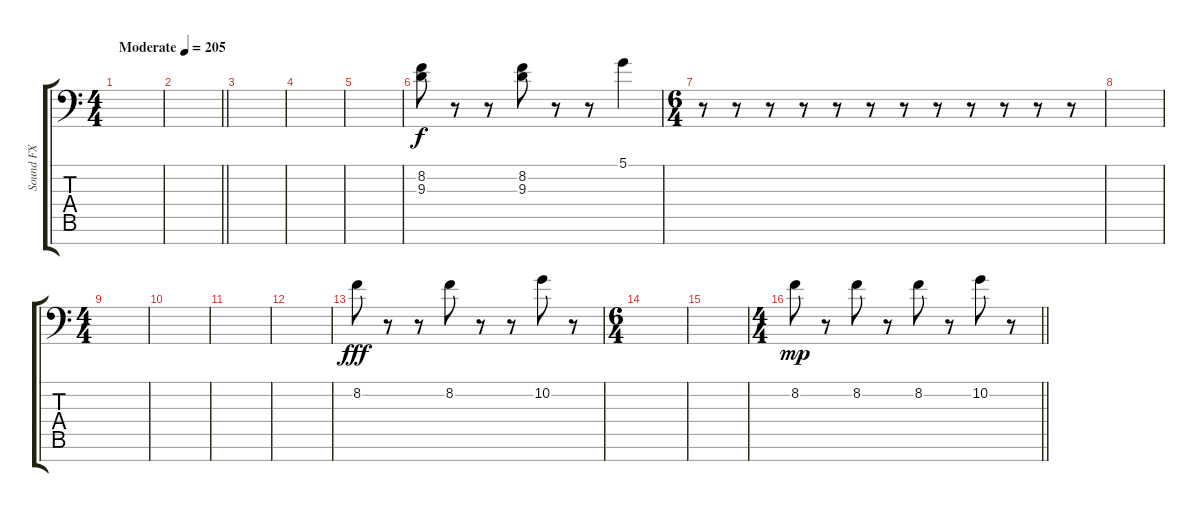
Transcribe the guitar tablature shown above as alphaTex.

\track ("Sound FX" "Sound FX") {instrument synthstrings1}
\staff {score tabs}
\tuning (D4 A3 F3 C3 G2 C2 G1) {hide}
\ts (4 4)
\tempo (205 "Moderate")
\clef f4
\ks c
|
\barLineRight lightlight
|
|
|
|
(8.2 9.3).8 r.8 r.8 (8.2 9.3).8 r.8 r.8 5.1.4 |
\ts (6 4)
r.8 r.8 r.8 r.8 r.8 r.8 r.8 r.8 r.8 r.8 r.8 r.8 |
|
\ts (4 4)
|
|
|
|
8.2.8{dy fff} r.8 r.8 8.2.8 r.8 r.8 10.2.8 r.8 |
\ts (6 4)
|
|
\ts (4 4)
\barLineRight lightlight
8.2.8{dy mp} r.8 8.2.8 r.8 8.2.8 r.8 10.2.8 r.8
